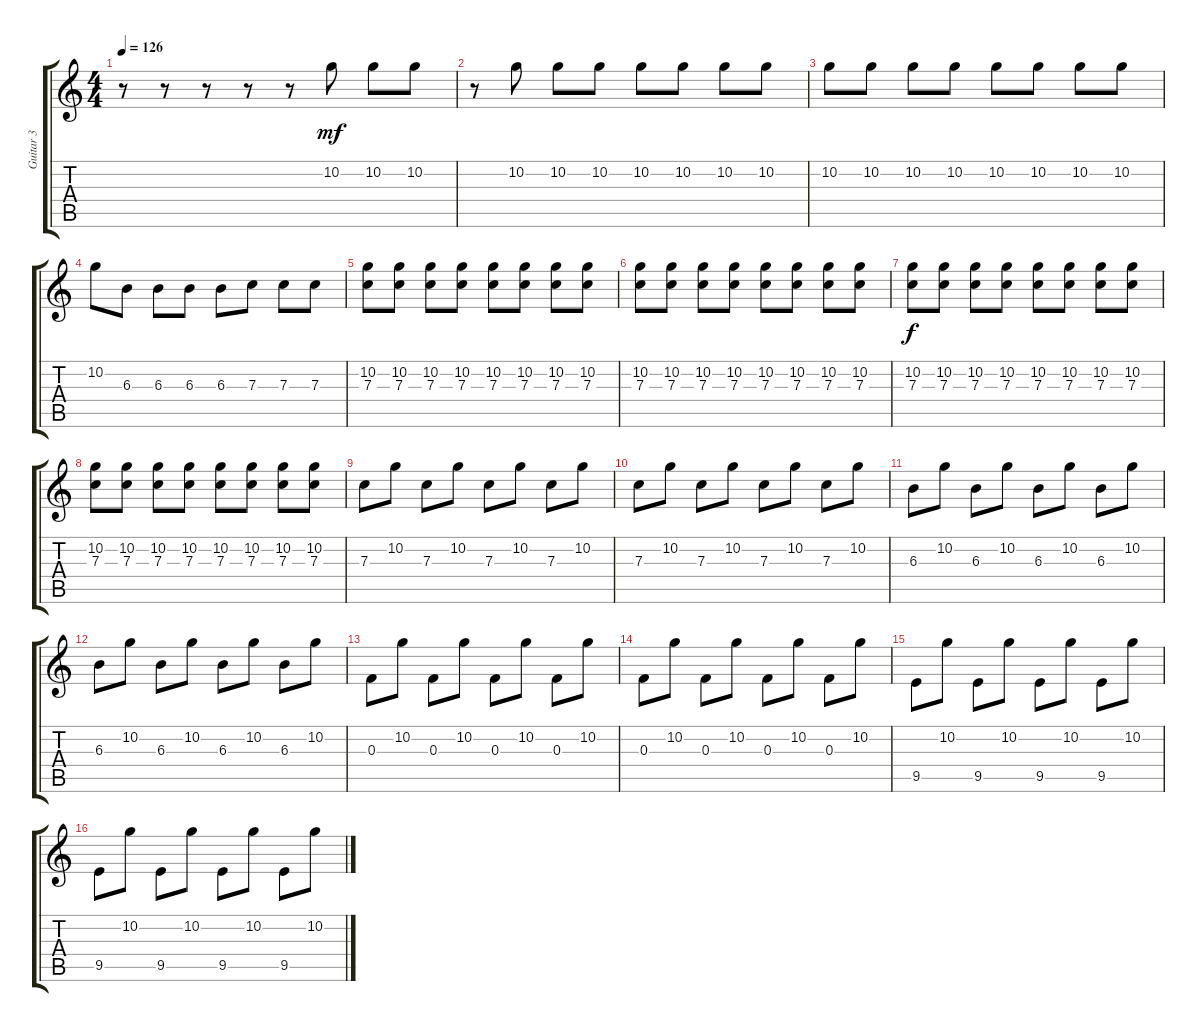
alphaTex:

\track ("Guitar 3" "Guitar 3") {instrument electricguitarjazz}
\staff {score tabs}
\tuning (D4 A3 F3 C3 G2 C2) {hide}
\ts (4 4)
\tempo 126
\clef g2
\ks c
r.8{dy f volume 9} r.8 r.8 r.8 r.8 10.2.8{dy mf} 10.2.8 10.2.8 |
r.8 10.2.8 10.2.8 10.2.8 10.2.8 10.2.8 10.2.8 10.2.8 |
10.2.8 10.2.8 10.2.8 10.2.8 10.2.8 10.2.8 10.2.8 10.2.8 |
10.2.8 6.3.8 6.3.8 6.3.8 6.3.8 7.3.8 7.3.8 7.3.8 |
(10.2 7.3).8 (10.2 7.3).8 (10.2 7.3).8 (10.2 7.3).8 (10.2 7.3).8 (10.2 7.3).8 (10.2 7.3).8 (10.2 7.3).8 |
(10.2 7.3).8 (10.2 7.3).8 (10.2 7.3).8 (10.2 7.3).8 (10.2 7.3).8 (10.2 7.3).8 (10.2 7.3).8 (10.2 7.3).8 |
(10.2 7.3).8{dy f} (10.2 7.3).8 (10.2 7.3).8 (10.2 7.3).8 (10.2 7.3).8 (10.2 7.3).8 (10.2 7.3).8 (10.2 7.3).8 |
(10.2 7.3).8 (10.2 7.3).8 (10.2 7.3).8 (10.2 7.3).8 (10.2 7.3).8 (10.2 7.3).8 (10.2 7.3).8 (10.2 7.3).8 |
7.3.8 10.2.8 7.3.8 10.2.8 7.3.8 10.2.8 7.3.8 10.2.8 |
7.3.8 10.2.8 7.3.8 10.2.8 7.3.8 10.2.8 7.3.8 10.2.8 |
6.3.8 10.2.8 6.3.8 10.2.8 6.3.8 10.2.8 6.3.8 10.2.8 |
6.3.8 10.2.8 6.3.8 10.2.8 6.3.8 10.2.8 6.3.8 10.2.8 |
0.3.8 10.2.8 0.3.8 10.2.8 0.3.8 10.2.8 0.3.8 10.2.8 |
0.3.8 10.2.8 0.3.8 10.2.8 0.3.8 10.2.8 0.3.8 10.2.8 |
9.5.8 10.2.8 9.5.8 10.2.8 9.5.8 10.2.8 9.5.8 10.2.8 |
9.5.8 10.2.8 9.5.8 10.2.8 9.5.8 10.2.8 9.5.8 10.2.8
